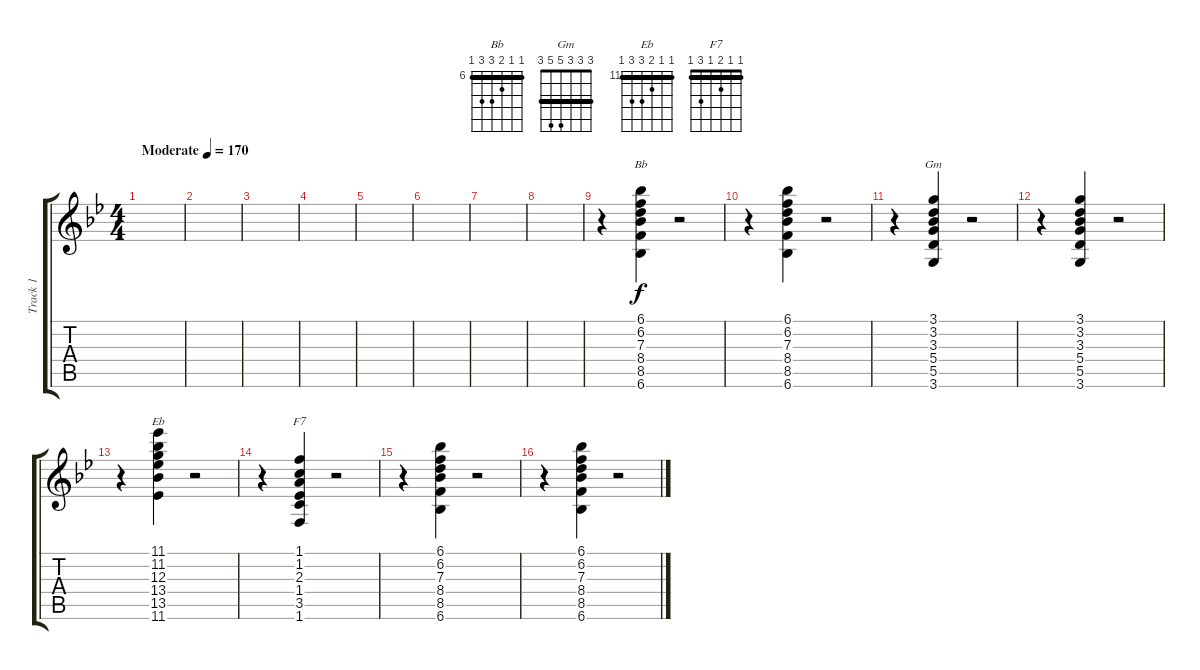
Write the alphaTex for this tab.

\track ("Track 1" "Track 1") {instrument electricguitarjazz}
\staff {score tabs}
\tuning (E4 B3 G3 D3 A2 E2) {hide}
\chord ("Bb" 6 6 7 8 8 6) {firstfret 6 barre 6}
\chord ("Gm" 3 3 3 5 5 3) {barre 3}
\chord ("Eb" 11 11 12 13 13 11) {firstfret 11 barre 11}
\chord ("F7" 1 1 2 1 3 1) {barre 1}
\ts (4 4)
\tempo (170 "Moderate")
\clef g2
\ks bb
|
|
|
|
|
|
|
|
r.4 (6.1 6.2 7.3 8.4 8.5 6.6).4{ch "Bb"} r.2 |
r.4 (6.1 6.2 7.3 8.4 8.5 6.6).4 r.2 |
r.4 (3.1 3.2 3.3 5.4 5.5 3.6).4{ch "Gm"} r.2 |
r.4 (3.1 3.2 3.3 5.4 5.5 3.6).4 r.2 |
r.4 (11.1 11.2 12.3 13.4 13.5 11.6).4{ch "Eb"} r.2 |
r.4 (1.1 1.2 2.3 1.4 3.5 1.6).4{ch "F7"} r.2 |
r.4 (6.1 6.2 7.3 8.4 8.5 6.6).4 r.2 |
r.4 (6.1 6.2 7.3 8.4 8.5 6.6).4 r.2
